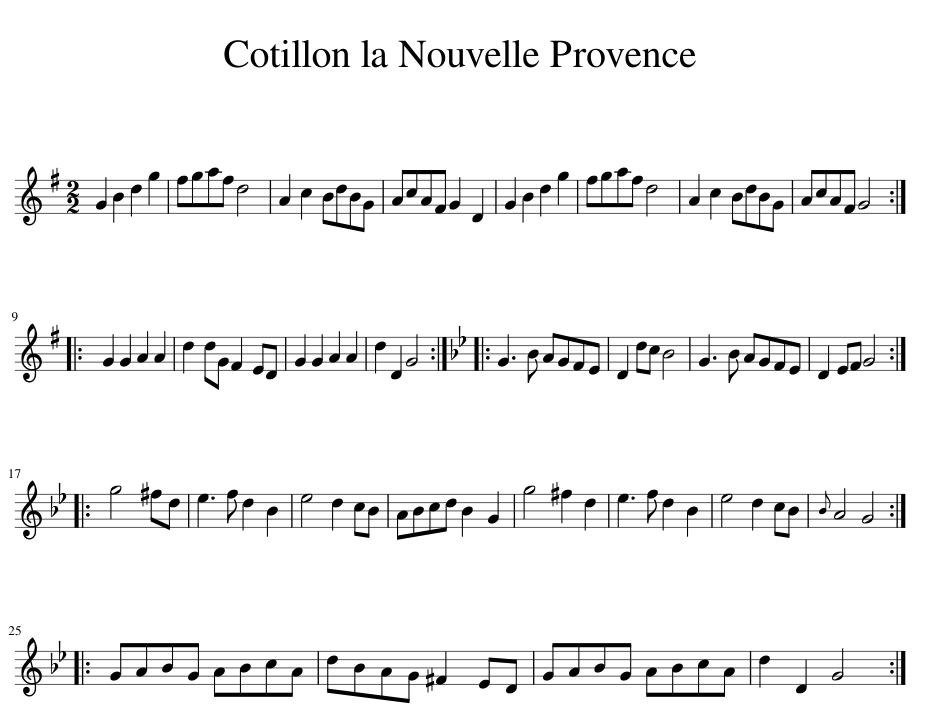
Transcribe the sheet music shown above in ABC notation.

X:1
L:1/8
M:2/2
I:linebreak $
K:G
V:1 treble
V:1
 G2 B2 d2 g2 | fgaf d4 | A2 c2 BdBG | AcAF G2 D2 | G2 B2 d2 g2 | %5
 fgaf d4 | A2 c2 BdBG | AcAF G4 ::$ G2 G2 A2 A2 | d2 dG F2 ED | %10
 G2 G2 A2 A2 | d2 D2 G4 ::[K:Gmin] G3 B AGFE | D2 dc B4 | G3 B AGFE | %15
 D2 EF G4 ::$ g4 ^fd | e3 f d2 B2 | e4 d2 cB | ABcd B2 G2 | %20
 g4 ^f2 d2 | e3 f d2 B2 | e4 d2 cB |{B} A4 G4 ::$ GABG ABcA | %25
 dBAG ^F2 ED | GABG ABcA | d2 D2 G4 :| %28
